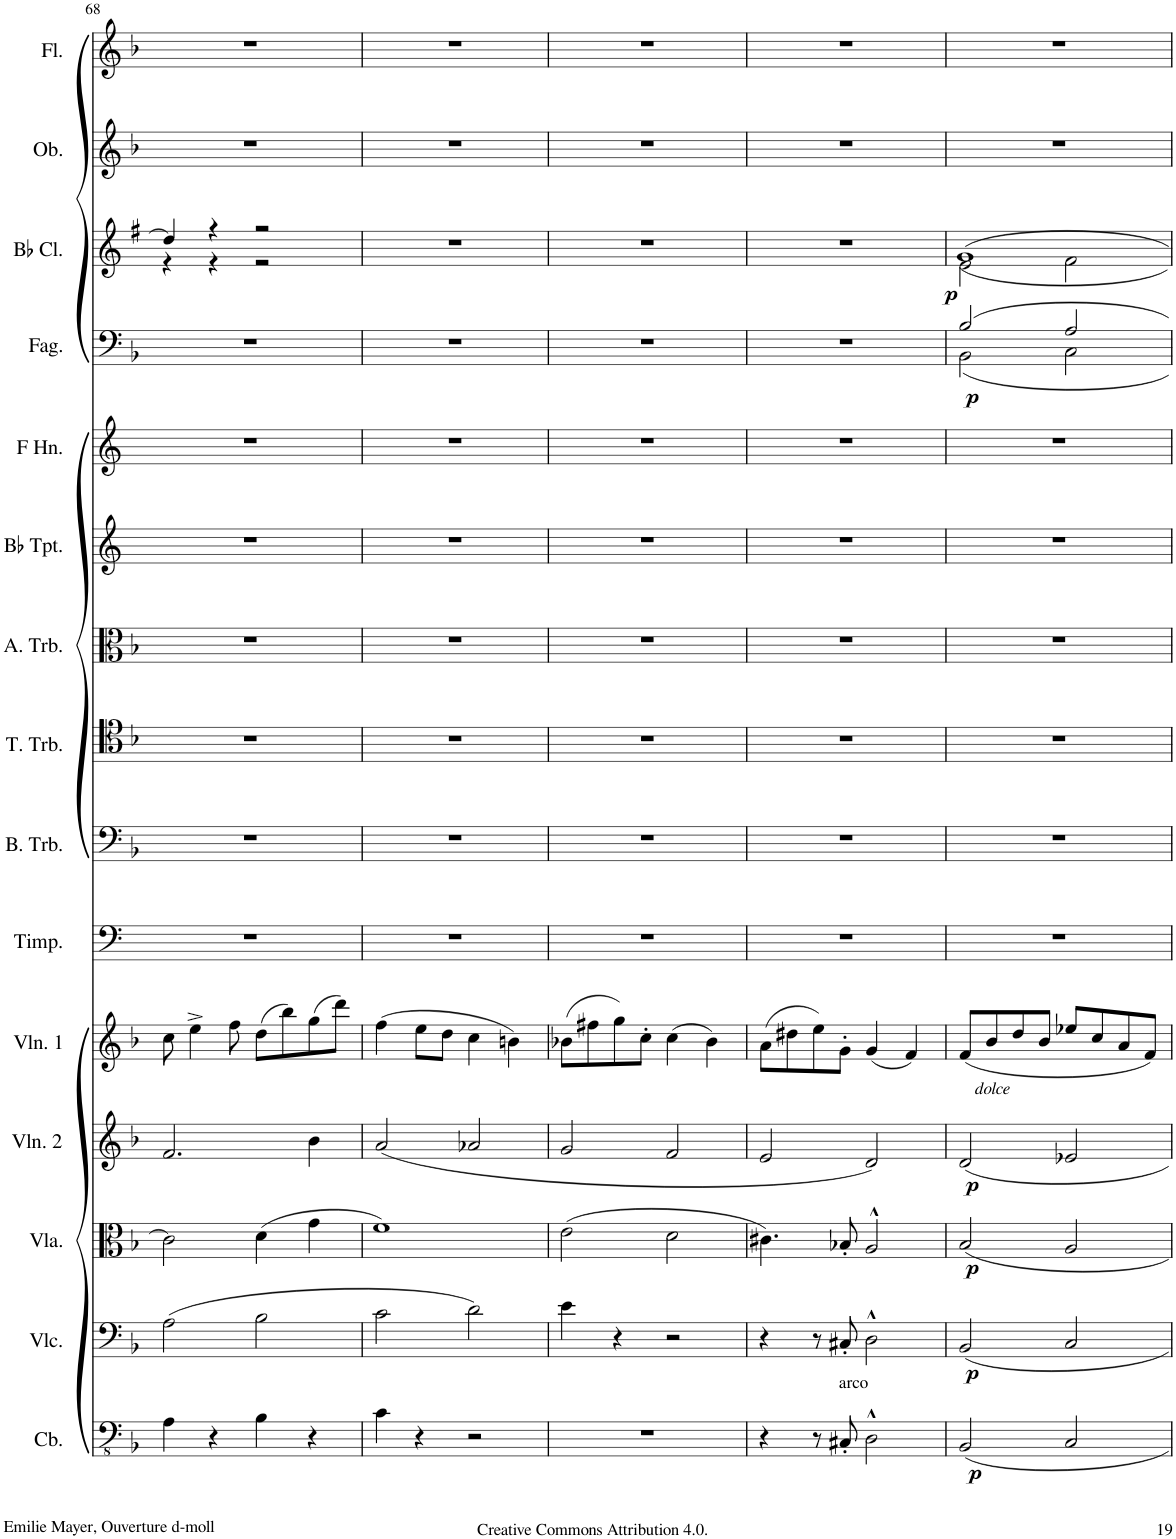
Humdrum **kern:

**kern	**dynam	**kern	**dynam	**kern	**dynam	**kern	**dynam	**kern	**dynam	**kern	**kern	**kern	**kern	**kern	**kern	**kern	**dynam	**kern	**dynam	**kern	**kern
*part15	*part15	*part14	*part14	*part13	*part13	*part12	*part12	*part11	*part11	*part10	*part9	*part8	*part7	*part6	*part5	*part4	*part4	*part3	*part3	*part2	*part1
*staff15	*staff15	*staff14	*staff14	*staff13	*staff13	*staff12	*staff12	*staff11	*staff11	*staff10	*staff9	*staff8	*staff7	*staff6	*staff5	*staff4	*staff4	*staff3	*staff3	*staff2	*staff1
*I"Contrabass	*	*I"Violoncello	*	*I"Viola	*	*I"Violino 2	*	*I"Violino 1	*	*I"Timpani in D, A	*I"Trombone Basso	*I"Trombone Tenore	*I"Trombone Alto	*I"Trombe in Bb	*I"Corni in F	*I"Fagotti	*	*I"Clarinetti in Bb	*	*I"Oboi	*I"Flauti
*I'Cb.	*	*I'Vlc.	*	*I'Vla.	*	*I'Vln. 2	*	*I'Vln. 1	*	*I'Timp.	*	*	*	*	*	*I'Fag.	*	*	*	*I'Ob.	*I'Fl.
!!LO:PB:g=z
*clefFv4	*	*clefF4	*	*clefC3	*	*clefG2	*	*clefG2	*	*clefF4	*clefF4	*clefC4	*clefC3	*clefG2	*clefG2	*clefF4	*	*clefG2	*	*clefG2	*clefG2
*Trd7c12	*	*	*	*	*	*	*	*	*	*	*	*	*	*Trd1c2	*Trd4c7	*	*	*Trd1c2	*	*	*
*k[b-]	*	*k[b-]	*	*k[b-]	*	*k[b-]	*	*k[b-]	*	*k[b-]	*k[b-]	*k[b-]	*k[b-]	*k[f#]	*k[]	*k[b-]	*	*k[f#]	*	*k[b-]	*k[b-]
*M4/4	*	*M4/4	*	*M4/4	*	*M4/4	*	*M4/4	*	*M4/4	*M4/4	*M4/4	*M4/4	*M4/4	*M4/4	*M4/4	*	*M4/4	*	*M4/4	*M4/4
*met(c)	*	*met(c)	*	*met(c)	*	*met(c)	*	*met(c)	*	*met(c)	*met(c)	*met(c)	*met(c)	*met(c)	*met(c)	*met(c)	*	*met(c)	*	*met(c)	*met(c)
=68	=68	=68	=68	=68	=68	=68	=68	=68	=68	=68	=68	=68	=68	=68	=68	=68	=68	=68	=68	=68	=68
*	*	*	*	*	*	*	*	*	*	*	*	*	*	*	*	*	*	*^	*	*	*
4AA\	.	(2A\	.	2c\]	.	2.f/	.	8cc\	.	1r	1r	1r	1r	1r	1r	1r	.	4dd/]	4r	.	1r	1r
.	.	.	.	.	.	.	.	4ee^\	.	.	.	.	.	.	.	.	.	.	.	.	.	.
4r	.	.	.	.	.	.	.	.	.	.	.	.	.	.	.	.	.	4r	4r	.	.	.
.	.	.	.	.	.	.	.	8ff\	.	.	.	.	.	.	.	.	.	.	.	.	.	.
4BB-\	.	2B-\	.	(4d\	.	.	.	(8dd\L	.	.	.	.	.	.	.	.	.	2r	2r	.	.	.
.	.	.	.	.	.	.	.	8bb-\)	.	.	.	.	.	.	.	.	.	.	.	.	.	.
4r	.	.	.	4g\	.	4b-\	.	(8gg\	.	.	.	.	.	.	.	.	.	.	.	.	.	.
.	.	.	.	.	.	.	.	8ddd\J)	.	.	.	.	.	.	.	.	.	.	.	.	.	.
*	*	*	*	*	*	*	*	*	*	*	*	*	*	*	*	*	*	*v	*v	*	*	*
=69	=69	=69	=69	=69	=69	=69	=69	=69	=69	=69	=69	=69	=69	=69	=69	=69	=69	=69	=69	=69	=69
4C\	.	2c\	.	1f)	.	(2a/	.	(4ff\	.	1r	1r	1r	1r	1r	1r	1r	.	1r	.	1r	1r
4r	.	.	.	.	.	.	.	8ee\L	.	.	.	.	.	.	.	.	.	.	.	.	.
.	.	.	.	.	.	.	.	8dd\J	.	.	.	.	.	.	.	.	.	.	.	.	.
2r	.	2d\)	.	.	.	2a-X/	.	4cc\	.	.	.	.	.	.	.	.	.	.	.	.	.
.	.	.	.	.	.	.	.	4bn\)	.	.	.	.	.	.	.	.	.	.	.	.	.
=70	=70	=70	=70	=70	=70	=70	=70	=70	=70	=70	=70	=70	=70	=70	=70	=70	=70	=70	=70	=70	=70
1r	.	4e\	.	(2e\	.	2g/	.	(8b-X\L	.	1r	1r	1r	1r	1r	1r	1r	.	1r	.	1r	1r
.	.	.	.	.	.	.	.	8ff#X\	.	.	.	.	.	.	.	.	.	.	.	.	.
.	.	4r	.	.	.	.	.	8gg\)	.	.	.	.	.	.	.	.	.	.	.	.	.
.	.	.	.	.	.	.	.	8cc'\J	.	.	.	.	.	.	.	.	.	.	.	.	.
.	.	2r	.	2d\	.	2f/	.	(4cc\	.	.	.	.	.	.	.	.	.	.	.	.	.
.	.	.	.	.	.	.	.	4b-\)	.	.	.	.	.	.	.	.	.	.	.	.	.
=71	=71	=71	=71	=71	=71	=71	=71	=71	=71	=71	=71	=71	=71	=71	=71	=71	=71	=71	=71	=71	=71
4r	.	4r	.	4.c#X\)	.	2e/	.	(8a\L	.	1r	1r	1r	1r	1r	1r	1r	.	1r	.	1r	1r
.	.	.	.	.	.	.	.	8dd#X\	.	.	.	.	.	.	.	.	.	.	.	.	.
8r	.	8r	.	.	.	.	.	8ee\)	.	.	.	.	.	.	.	.	.	.	.	.	.
!LO:TX:a:t=arco	!	!	!	!	!	!	!	!	!	!	!	!	!	!	!	!	!	!	!	!	!
8CC#X'/	.	8C#X'/	.	8B-X'/	.	.	.	8g'\J	.	.	.	.	.	.	.	.	.	.	.	.	.
2DD^^\	.	2D^^\	.	2A^^/	.	2d/)	.	(4g/	.	.	.	.	.	.	.	.	.	.	.	.	.
.	.	.	.	.	.	.	.	4f/)	.	.	.	.	.	.	.	.	.	.	.	.	.
=72	=72	=72	=72	=72	=72	=72	=72	=72	=72	=72	=72	=72	=72	=72	=72	=72	=72	=72	=72	=72	=72
*	*	*	*	*	*	*	*	*	*	*	*	*	*	*	*	*^	*	*^	*	*	*
!	!LO:DY:b	!	!LO:DY:b	!	!LO:DY:b	!	!LO:DY:b	!	!	!	!	!	!	!	!	!	!	!LO:DY:b	!	!	!LO:DY:b	!	!
2BBB-/	p	2BB-/	p	2B-/	p	2d/	p	(8f/L	.	1r	1r	1r	1r	1r	1r	2B-/	2BB-\	p	1g	2e\	p	1r	1r
!	!	!	!	!	!	!	!	!	!LO:DY:b	!	!	!	!	!	!	!	!	!	!	!	!	!	!
.	.	.	.	.	.	.	.	8b-/	other-dynamics	.	.	.	.	.	.	.	.	.	.	.	.	.	.
.	.	.	.	.	.	.	.	8dd/	.	.	.	.	.	.	.	.	.	.	.	.	.	.	.
.	.	.	.	.	.	.	.	8b-/J	.	.	.	.	.	.	.	.	.	.	.	.	.	.	.
2CC/	.	2C/	.	2A/	.	2e-X/	.	8ee-X/L	.	.	.	.	.	.	.	2A/	2C\	.	.	2f#\	.	.	.
.	.	.	.	.	.	.	.	8cc/	.	.	.	.	.	.	.	.	.	.	.	.	.	.	.
.	.	.	.	.	.	.	.	8a/	.	.	.	.	.	.	.	.	.	.	.	.	.	.	.
.	.	.	.	.	.	.	.	8f/J)	.	.	.	.	.	.	.	.	.	.	.	.	.	.	.
*	*	*	*	*	*	*	*	*	*	*	*	*	*	*	*	*v	*v	*	*	*	*	*	*
*	*	*	*	*	*	*	*	*	*	*	*	*	*	*	*	*	*	*v	*v	*	*	*
=	=	=	=	=	=	=	=	=	=	=	=	=	=	=	=	=	=	=	=	=	=
*-	*-	*-	*-	*-	*-	*-	*-	*-	*-	*-	*-	*-	*-	*-	*-	*-	*-	*-	*-	*-	*-
